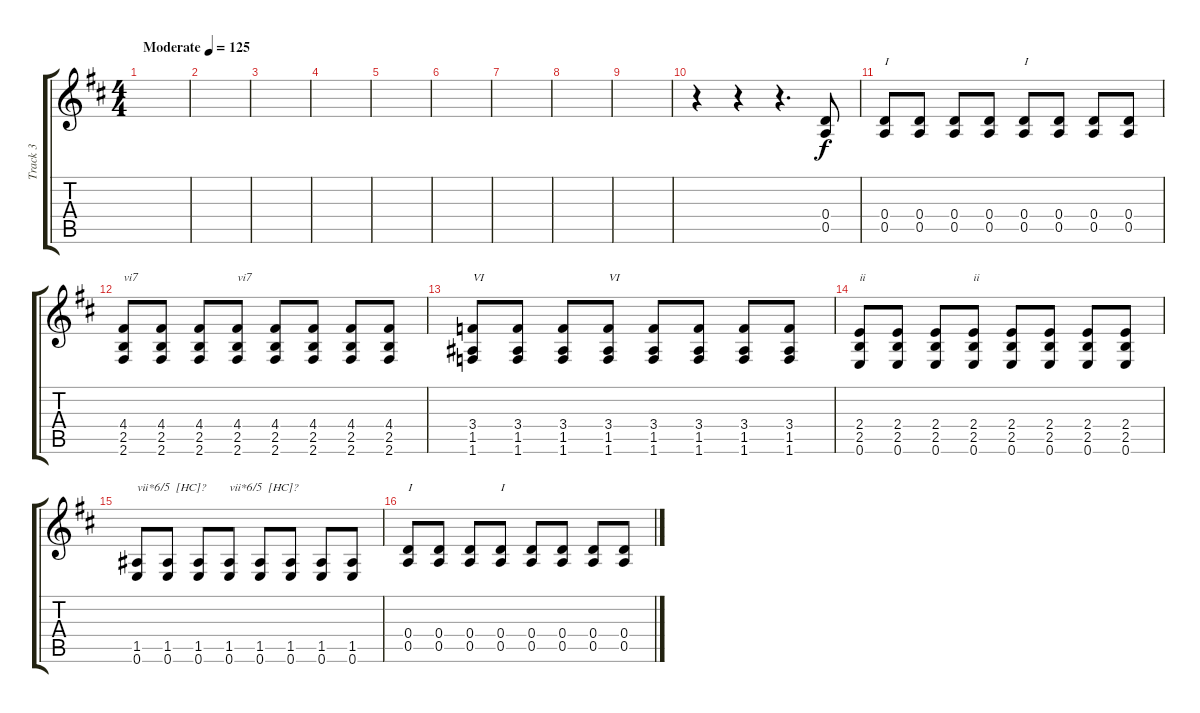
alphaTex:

\track ("Track 3" "Track 3") {instrument overdrivenguitar}
\staff {score tabs}
\tuning (E4 B3 G3 D3 A2 E2) {hide}
\ts (4 4)
\tempo (125 "Moderate")
\clef g2
\ks d
|
|
|
|
|
|
|
|
|
r.4 r.4 r.4{d} (0.4 0.5).8 |
(0.4 0.5).8{txt "I"} (0.4 0.5).8 (0.4 0.5).8 (0.4 0.5).8 (0.4 0.5).8{txt "I"} (0.4 0.5).8 (0.4 0.5).8 (0.4 0.5).8 |
(4.4 2.5 2.6).8{txt "vi7"} (4.4 2.5 2.6).8 (4.4 2.5 2.6).8 (4.4 2.5 2.6).8{txt "vi7"} (4.4 2.5 2.6).8 (4.4 2.5 2.6).8 (4.4 2.5 2.6).8 (4.4 2.5 2.6).8 |
(3.4 1.5 1.6).8{txt "VI"} (3.4 1.5 1.6).8 (3.4 1.5 1.6).8 (3.4 1.5 1.6).8{txt "VI"} (3.4 1.5 1.6).8 (3.4 1.5 1.6).8 (3.4 1.5 1.6).8 (3.4 1.5 1.6).8 |
(2.4 2.5 0.6).8{txt "ii"} (2.4 2.5 0.6).8 (2.4 2.5 0.6).8 (2.4 2.5 0.6).8{txt "ii"} (2.4 2.5 0.6).8 (2.4 2.5 0.6).8 (2.4 2.5 0.6).8 (2.4 2.5 0.6).8 |
(1.5 0.6).8{txt "vii*6/5  [HC]?"} (1.5 0.6).8 (1.5 0.6).8 (1.5 0.6).8{txt "vii*6/5  [HC]?"} (1.5 0.6).8 (1.5 0.6).8 (1.5 0.6).8 (1.5 0.6).8 |
(0.4 0.5).8{txt "I"} (0.4 0.5).8 (0.4 0.5).8 (0.4 0.5).8{txt "I"} (0.4 0.5).8 (0.4 0.5).8 (0.4 0.5).8 (0.4 0.5).8
